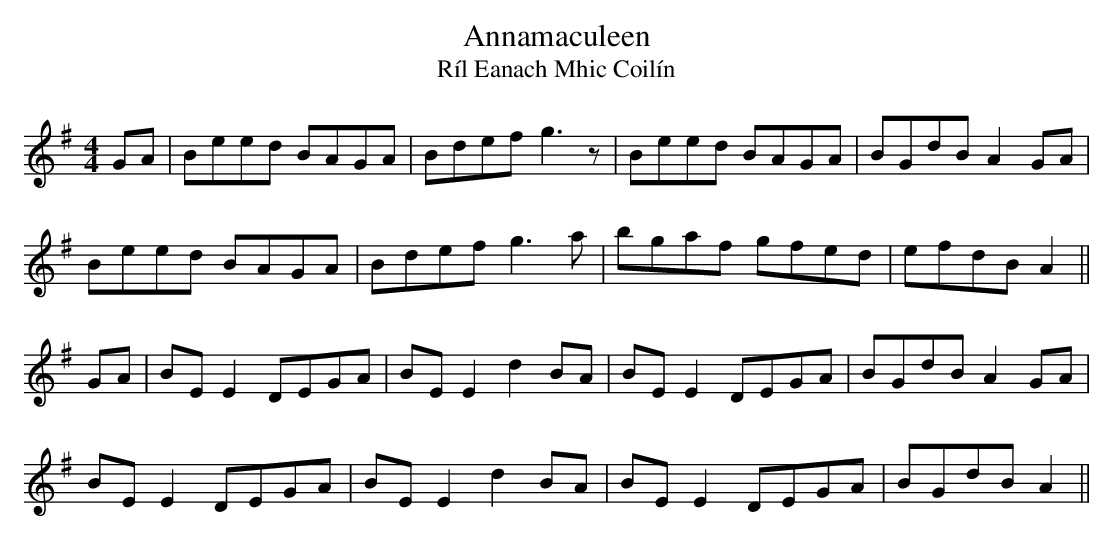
X:1
T: Annamaculeen
T: R\'il Eanach Mhic Coil\'in
L: 1/8
M: 4/4
K: Ador
GA|Beed BAGA|Bdef g3 z|Beed BAGA|BGdB A2 GA|
Beed BAGA|Bdef g3a|bgaf gfed|efdB A2 ||
GA|BE E2 DEGA|BE E2 d2 BA|BE E2 DEGA|BGdB A2 GA|
BE E2 DEGA|BE E2 d2 BA|BE E2 DEGA|BGdB A2 ||
